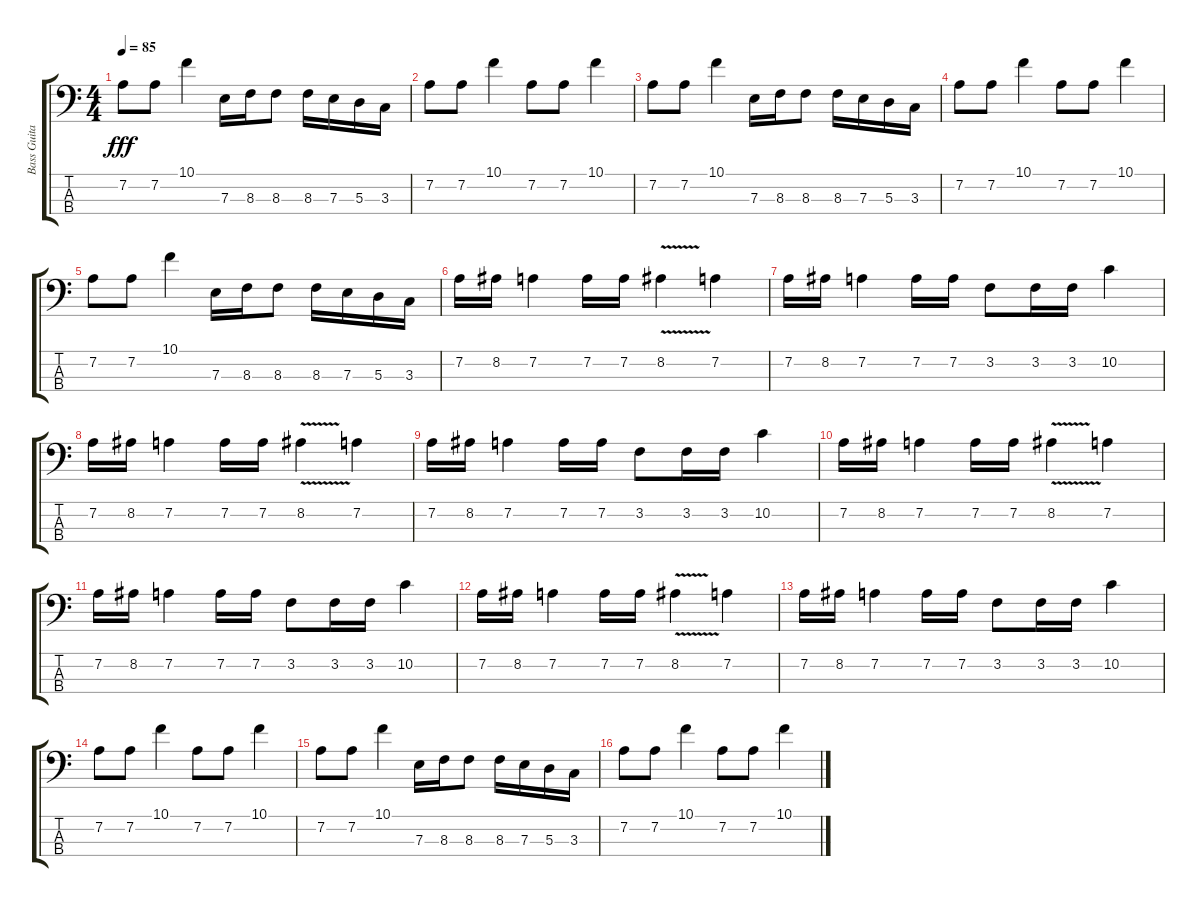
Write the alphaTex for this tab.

\track ("Bass Guitar" "Bass Guita") {instrument electricbassfinger}
\staff {score tabs}
\tuning (G2 D2 A1 E1) {hide}
\ts (4 4)
\tempo 85
\clef f4
\ks c
7.2.8{dy fff} 7.2.8 10.1.4 7.3.16 8.3.16 8.3.8 8.3.16 7.3.16 5.3.16 3.3.16 |
7.2.8 7.2.8 10.1.4 7.2.8 7.2.8 10.1.4 |
7.2.8 7.2.8 10.1.4 7.3.16 8.3.16 8.3.8 8.3.16 7.3.16 5.3.16 3.3.16 |
7.2.8 7.2.8 10.1.4 7.2.8 7.2.8 10.1.4 |
7.2.8 7.2.8 10.1.4 7.3.16 8.3.16 8.3.8 8.3.16 7.3.16 5.3.16 3.3.16 |
7.2.16 8.2.16 7.2.4 7.2.16 7.2.16 8.2{v}.4 7.2.4 |
7.2.16 8.2.16 7.2.4 7.2.16 7.2.16 3.2.8 3.2.16 3.2.16 10.2.4 |
7.2.16 8.2.16 7.2.4 7.2.16 7.2.16 8.2{v}.4 7.2.4 |
7.2.16 8.2.16 7.2.4 7.2.16 7.2.16 3.2.8 3.2.16 3.2.16 10.2.4 |
7.2.16 8.2.16 7.2.4 7.2.16 7.2.16 8.2{v}.4 7.2.4 |
7.2.16 8.2.16 7.2.4 7.2.16 7.2.16 3.2.8 3.2.16 3.2.16 10.2.4 |
7.2.16 8.2.16 7.2.4 7.2.16 7.2.16 8.2{v}.4 7.2.4 |
7.2.16 8.2.16 7.2.4 7.2.16 7.2.16 3.2.8 3.2.16 3.2.16 10.2.4 |
7.2.8 7.2.8 10.1.4 7.2.8 7.2.8 10.1.4 |
7.2.8 7.2.8 10.1.4 7.3.16 8.3.16 8.3.8 8.3.16 7.3.16 5.3.16 3.3.16 |
7.2.8 7.2.8 10.1.4 7.2.8 7.2.8 10.1.4
